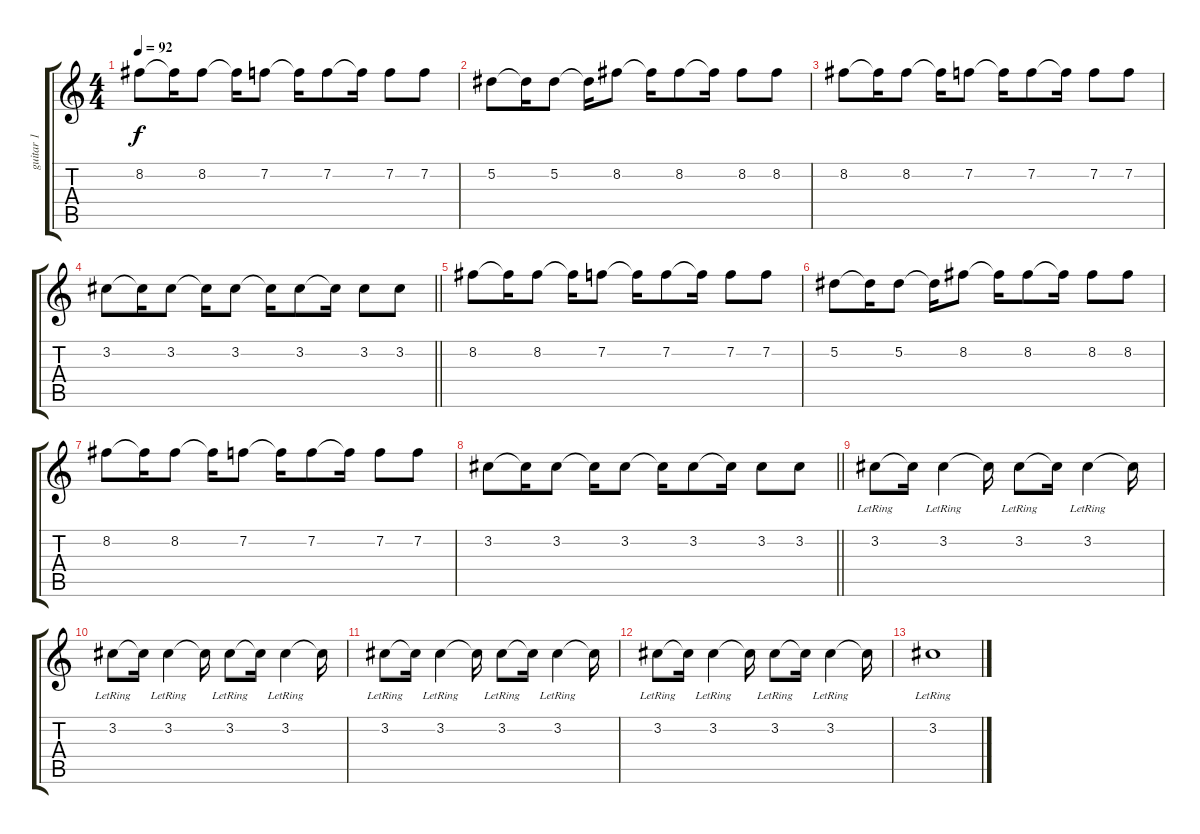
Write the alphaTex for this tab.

\track ("guitar 1" "guitar 1") {instrument electricguitarjazz}
\staff {score tabs}
\tuning (Eb4 Bb3 Gb3 Db3 Ab2 Eb2) {hide}
\ts (4 4)
\tempo 92
\clef g2
\ks c
8.2.8{dy f} 8.2{t}.16 8.2.8 8.2{t}.16 7.2.8 7.2{t}.16 7.2.8 7.2{t}.16 7.2.8 7.2.8 |
5.2.8 5.2{t}.16 5.2.8 5.2{t}.16 8.2.8 8.2{t}.16 8.2.8 8.2{t}.16 8.2.8 8.2.8 |
8.2.8 8.2{t}.16 8.2.8 8.2{t}.16 7.2.8 7.2{t}.16 7.2.8 7.2{t}.16 7.2.8 7.2.8 |
\barLineRight lightlight
3.2.8 3.2{t}.16 3.2.8 3.2{t}.16 3.2.8 3.2{t}.16 3.2.8 3.2{t}.16 3.2.8 3.2.8 |
8.2.8 8.2{t}.16 8.2.8 8.2{t}.16 7.2.8 7.2{t}.16 7.2.8 7.2{t}.16 7.2.8 7.2.8 |
5.2.8 5.2{t}.16 5.2.8 5.2{t}.16 8.2.8 8.2{t}.16 8.2.8 8.2{t}.16 8.2.8 8.2.8 |
8.2.8 8.2{t}.16 8.2.8 8.2{t}.16 7.2.8 7.2{t}.16 7.2.8 7.2{t}.16 7.2.8 7.2.8 |
\barLineRight lightlight
3.2.8 3.2{t}.16 3.2.8 3.2{t}.16 3.2.8 3.2{t}.16 3.2.8 3.2{t}.16 3.2.8 3.2.8 |
3.2{lr}.8 3.2{t}.16 3.2{lr}.4 3.2{t}.16 3.2{lr}.8 3.2{t}.16 3.2{lr}.4 3.2{t}.16 |
3.2{lr}.8 3.2{t}.16 3.2{lr}.4 3.2{t}.16 3.2{lr}.8 3.2{t}.16 3.2{lr}.4 3.2{t}.16 |
3.2{lr}.8 3.2{t}.16 3.2{lr}.4 3.2{t}.16 3.2{lr}.8 3.2{t}.16 3.2{lr}.4 3.2{t}.16 |
3.2{lr}.8 3.2{t}.16 3.2{lr}.4 3.2{t}.16 3.2{lr}.8 3.2{t}.16 3.2{lr}.4 3.2{t}.16 |
3.2{lr}.1
